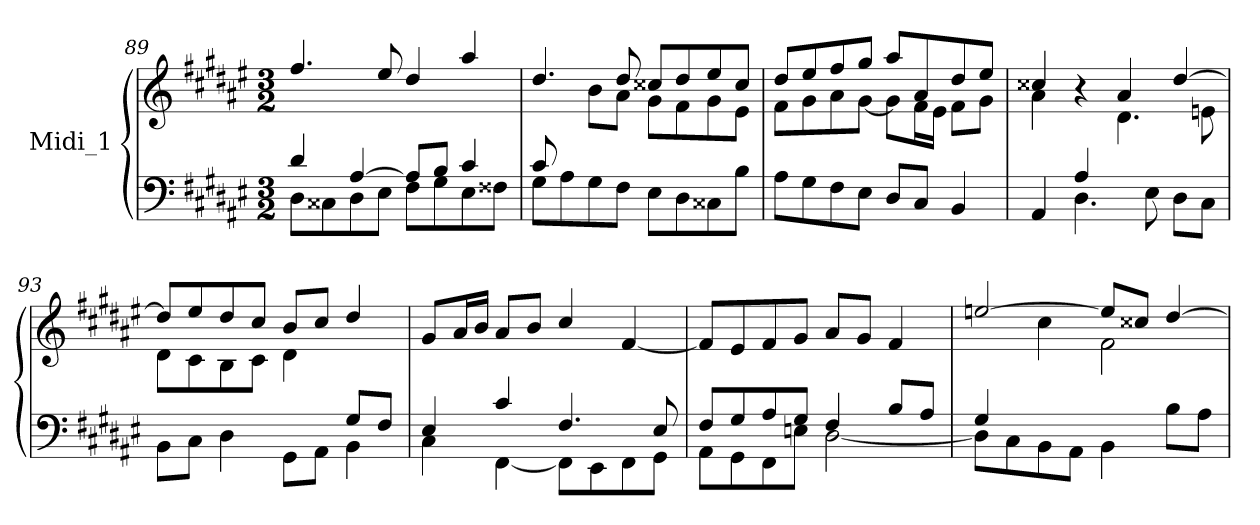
**kern	**kern
*part1	*part1
*staff2	*staff1
*I"Midi_1	*
*clefF4	*clefG2
*k[f#c#g#d#a#e#]	*k[f#c#g#d#a#e#]
*F#:	*F#:
*M3/2	*M3/2
=89	=89
*^	*
4d#/	8D#\L	4.ff#/
.	8C##X\	.
[4A#/	8D#\	.
.	8E#\J	8ee#/
8A#/L]	8F#\L	4dd#/
8B/J	8G#\	.
4c#/	8E#\	4aa#/
.	8F##X\J	.
=90	=90	=90
*	*	*^
8c#/L	8G#\L	4.dd#/	8ryy
2..ryy	8A#\	.	8cc#\J
.	8G#\	.	8b\L
.	8F#\J	8dd#/	8a#\J
.	8E#\L	8cc##X/L	8g#\L
.	8D#\	8dd#/	8f#\
.	8C##X\	8ee#/	8g#\
.	8B\J	8cc##/J	8e#\J
*v	*v	*	*
!!LO:LB:g=z	!!
=91	=91	=91
8A#\L	8dd#/L	8f#\L
8G#\	8ee#/	8g#\
8F#\	8ff#/	8a#\
8E#\J	8gg#/J	[8g#\J
8D#/L	8aa#/L	8g#\L]
8C#/J	8a#/	16f#\L
.	.	16e#\JJ
4BB/	8dd#/	8f#\L
.	8ee#/J	8g#\J
=92	=92	=92
*^	*	*
4ryy	4AA#/	4cc##X/	4a#\
4A#/	4.D#\	4r	4ryy
2ryy	.	4a#/	4.d#\
.	8E#\	.	.
.	8D#\L	[4dd#/	.
.	8C#\J	.	8en\
=93	=93	=93	=93
2.ryy	8BB\L	8dd#/L]	8d#\L
.	8C#\J	8ee#/	8c#\
.	4D#\	8dd#/	8B\
.	.	8cc#/J	8c#\J
.	8GG#\L	8b/L	4d#\
.	8AA#\J	8cc#/J	.
8G#/L	4BB\	4dd#/	4ryy
8F#/J	.	.	.
*	*	*v	*v
=94	=94	=94
4E#/	4C#\	8g#/L
.	.	16a#/L
.	.	16b/JJ
4c#/	[4FF#\	8a#/L
.	.	8b/J
4.F#/	8FF#\L]	4cc#/
.	8EE#\	.
.	8FF#\	[4f#/
8E#/	8GG#\J	.
!!LO:LB:g=z
=95	=95	=95
8F#/L	8AA#\L	8f#/L]
8G#/	8GG#\	8e#/
8A#/	8FF#\	8f#/
8G#/J	8En\J	8g#/J
4F#/	[2D#\	8a#/L
.	.	8g#/J
8B/L	.	4f#/
8A#/J	.	.
=96	=96	=96
*	*	*^
4G#/	8D#\L]	[2een/	4ryy
.	8C#\	.	.
2.ryy	8BB\	.	4cc#\
.	8AA#\J	.	.
.	4BB\	8ee/L]	2f#\
.	.	8cc##X/J	.
.	8B\L	[4dd#/	.
.	8A#\J	.	.
*v	*v	*	*
*	*v	*v
=	=
*-	*-
